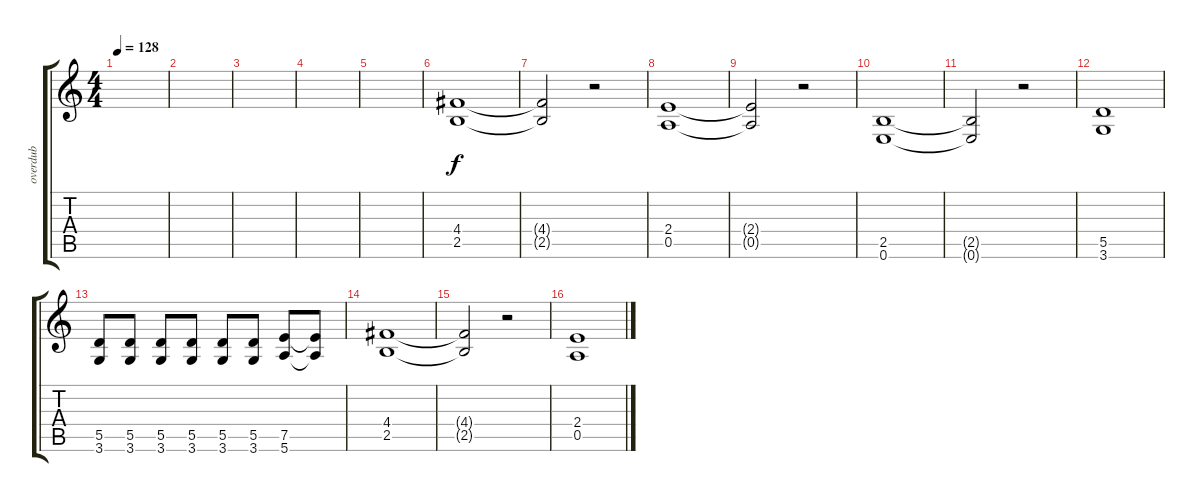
\track ("overdub" "overdub") {instrument overdrivenguitar}
\staff {score tabs}
\tuning (E4 B3 G3 D3 A2 E2) {hide}
\ts (4 4)
\tempo 128
\clef g2
\ks c
|
|
|
|
|
(4.4 2.5).1 |
(4.4{t} 2.5{t}).2 r.2 |
(2.4 0.5).1 |
(2.4{t} 0.5{t}).2 r.2 |
(2.5 0.6).1 |
(2.5{t} 0.6{t}).2 r.2 |
(5.5 3.6).1 |
(5.5 3.6).8 (5.5 3.6).8 (5.5 3.6).8 (5.5 3.6).8 (5.5 3.6).8 (5.5 3.6).8 (7.5 5.6).8 (7.5{t} 5.6{t}).8 |
(4.4 2.5).1 |
(4.4{t} 2.5{t}).2 r.2 |
(2.4 0.5).1
